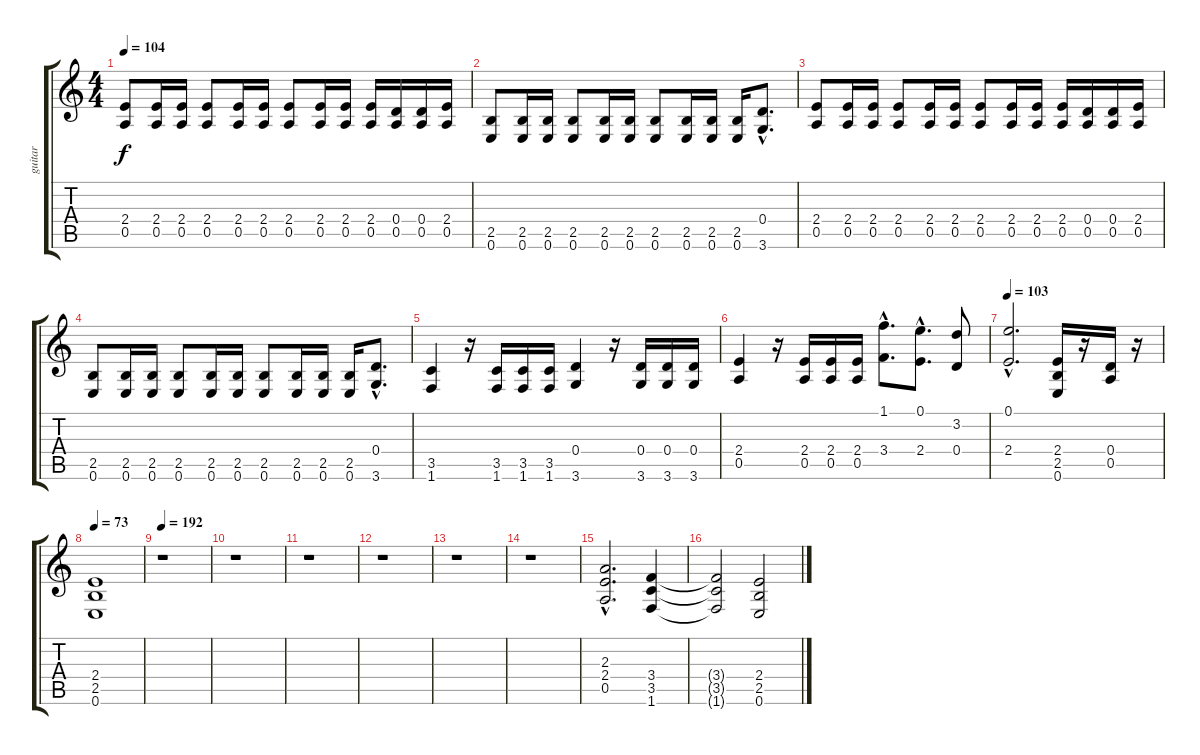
\track ("guitar" "guitar") {instrument distortionguitar}
\staff {score tabs}
\tuning (E4 B3 G3 D3 A2 E2) {hide}
\ts (4 4)
\tempo 104
\clef g2
\ks c
(2.4 0.5).8{dy f} (2.4 0.5).16 (2.4 0.5).16 (2.4 0.5).8 (2.4 0.5).16 (2.4 0.5).16 (2.4 0.5).8 (2.4 0.5).16 (2.4 0.5).16 (2.4 0.5).16 (0.4 0.5).16 (0.4 0.5).16 (2.4 0.5).16 |
(2.5 0.6).8 (2.5 0.6).16 (2.5 0.6).16 (2.5 0.6).8 (2.5 0.6).16 (2.5 0.6).16 (2.5 0.6).8 (2.5 0.6).16 (2.5 0.6).16 (2.5 0.6).16 (0.4{hac} 3.6{hac}).8{d} |
(2.4 0.5).8 (2.4 0.5).16 (2.4 0.5).16 (2.4 0.5).8 (2.4 0.5).16 (2.4 0.5).16 (2.4 0.5).8 (2.4 0.5).16 (2.4 0.5).16 (2.4 0.5).16 (0.4 0.5).16 (0.4 0.5).16 (2.4 0.5).16 |
(2.5 0.6).8 (2.5 0.6).16 (2.5 0.6).16 (2.5 0.6).8 (2.5 0.6).16 (2.5 0.6).16 (2.5 0.6).8 (2.5 0.6).16 (2.5 0.6).16 (2.5 0.6).16 (0.4{hac} 3.6{hac}).8{d} |
(3.5 1.6).4 r.16 (3.5 1.6).16 (3.5 1.6).16 (3.5 1.6).16 (0.4 3.6).4 r.16 (0.4 3.6).16 (0.4 3.6).16 (0.4 3.6).16 |
(2.4 0.5).4 r.16 (2.4 0.5).16 (2.4 0.5).16 (2.4 0.5).16 (1.1{hac} 3.4{hac}).8{d} (0.1{hac} 2.4{hac}).8{d} (3.2 0.4).8 |
\tempo 103
(0.1{hac} 2.4{hac}).2{d} (2.4 2.5 0.6).16 r.16 (0.4 0.5).16 r.16 |
\tempo 73
(2.4 2.5 0.6).1 |
\tempo 192
r.1 |
r.1 |
r.1 |
r.1 |
r.1 |
r.1 |
(2.3{hac} 2.4{hac} 0.5{hac}).2{d} (3.4 3.5 1.6).4 |
(3.4{t} 3.5{t} 1.6{t}).2 (2.4 2.5 0.6).2
